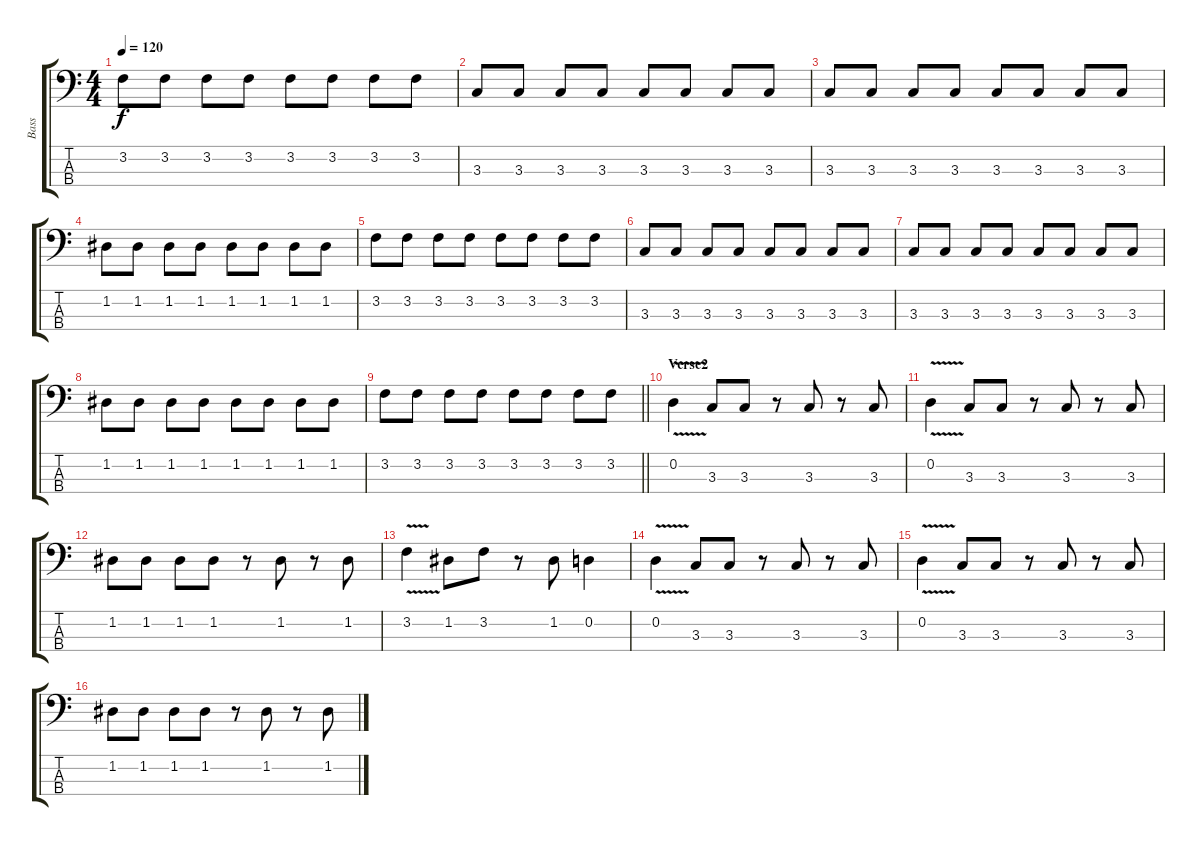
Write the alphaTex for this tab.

\track ("Bass" "Bass") {instrument electricbassfinger}
\staff {score tabs}
\tuning (G2 D2 A1 E1) {hide}
\ts (4 4)
\tempo 120
\clef f4
\ks c
3.2.8{dy f} 3.2.8 3.2.8 3.2.8 3.2.8 3.2.8 3.2.8 3.2.8 |
3.3.8 3.3.8 3.3.8 3.3.8 3.3.8 3.3.8 3.3.8 3.3.8 |
3.3.8 3.3.8 3.3.8 3.3.8 3.3.8 3.3.8 3.3.8 3.3.8 |
1.2.8 1.2.8 1.2.8 1.2.8 1.2.8 1.2.8 1.2.8 1.2.8 |
3.2.8 3.2.8 3.2.8 3.2.8 3.2.8 3.2.8 3.2.8 3.2.8 |
3.3.8 3.3.8 3.3.8 3.3.8 3.3.8 3.3.8 3.3.8 3.3.8 |
3.3.8 3.3.8 3.3.8 3.3.8 3.3.8 3.3.8 3.3.8 3.3.8 |
1.2.8 1.2.8 1.2.8 1.2.8 1.2.8 1.2.8 1.2.8 1.2.8 |
\barLineRight lightlight
3.2.8 3.2.8 3.2.8 3.2.8 3.2.8 3.2.8 3.2.8 3.2.8 |
\section ("" "Verse2")
0.2{v}.4 3.3.8 3.3.8 r.8 3.3.8 r.8 3.3.8 |
0.2{v}.4 3.3.8 3.3.8 r.8 3.3.8 r.8 3.3.8 |
1.2.8 1.2.8 1.2.8 1.2.8 r.8 1.2.8 r.8 1.2.8 |
3.2{v}.4 1.2.8 3.2.8 r.8 1.2.8 0.2.4 |
0.2{v}.4 3.3.8 3.3.8 r.8 3.3.8 r.8 3.3.8 |
0.2{v}.4 3.3.8 3.3.8 r.8 3.3.8 r.8 3.3.8 |
1.2.8 1.2.8 1.2.8 1.2.8 r.8 1.2.8 r.8 1.2.8
